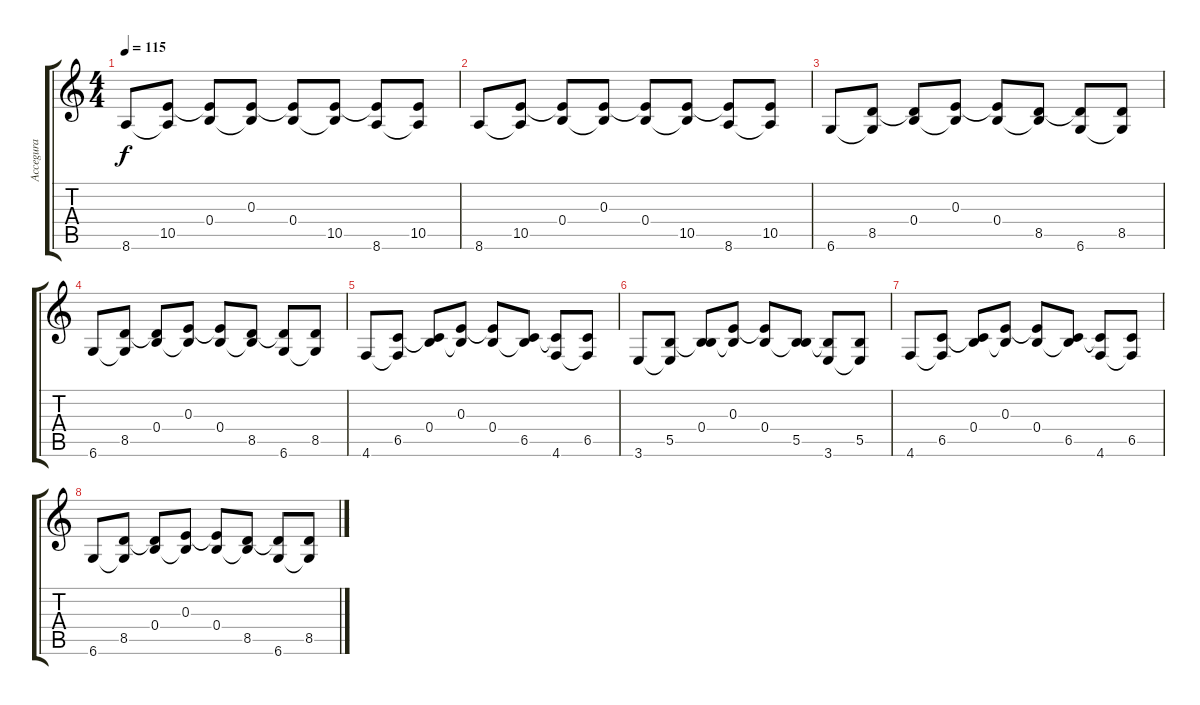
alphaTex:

\track ("Accegura" "Accegura") {instrument acousticguitarnylon}
\staff {score tabs}
\tuning (Db4 Ab3 E3 B2 Gb2 Db2) {hide}
\ts (4 4)
\tempo 115
\clef g2
\ks c
8.6.8{dy f} (10.5 8.6{t}).8 (0.4 10.5{t}).8 (0.3 0.4{t}).8 (0.3{t} 0.4).8 (0.4{t} 10.5).8 (10.5{t} 8.6).8 (10.5 8.6{t}).8 |
8.6.8 (10.5 8.6{t}).8 (0.4 10.5{t}).8 (0.3 0.4{t}).8 (0.3{t} 0.4).8 (0.4{t} 10.5).8 (10.5{t} 8.6).8 (10.5 8.6{t}).8 |
6.6.8 (8.5 6.6{t}).8 (0.4 8.5{t}).8 (0.3 0.4{t}).8 (0.3{t} 0.4).8 (0.4{t} 8.5).8 (8.5{t} 6.6).8 (8.5 6.6{t}).8 |
6.6.8 (8.5 6.6{t}).8 (0.4 8.5{t}).8 (0.3 0.4{t}).8 (0.3{t} 0.4).8 (0.4{t} 8.5).8 (8.5{t} 6.6).8 (8.5 6.6{t}).8 |
4.6.8 (6.5 4.6{t}).8 (0.4 6.5{t}).8 (0.3 0.4{t}).8 (0.3{t} 0.4).8 (0.4{t} 6.5).8 (6.5{t} 4.6).8 (6.5 4.6{t}).8 |
3.6.8 (5.5 3.6{t}).8 (0.4 5.5{t}).8 (0.3 0.4{t}).8 (0.3{t} 0.4).8 (0.4{t} 5.5).8 (5.5{t} 3.6).8 (5.5 3.6{t}).8 |
4.6.8 (6.5 4.6{t}).8 (0.4 6.5{t}).8 (0.3 0.4{t}).8 (0.3{t} 0.4).8 (0.4{t} 6.5).8 (6.5{t} 4.6).8 (6.5 4.6{t}).8 |
6.6.8 (8.5 6.6{t}).8 (0.4 8.5{t}).8 (0.3 0.4{t}).8 (0.3{t} 0.4).8 (0.4{t} 8.5).8 (8.5{t} 6.6).8 (8.5 6.6{t}).8
